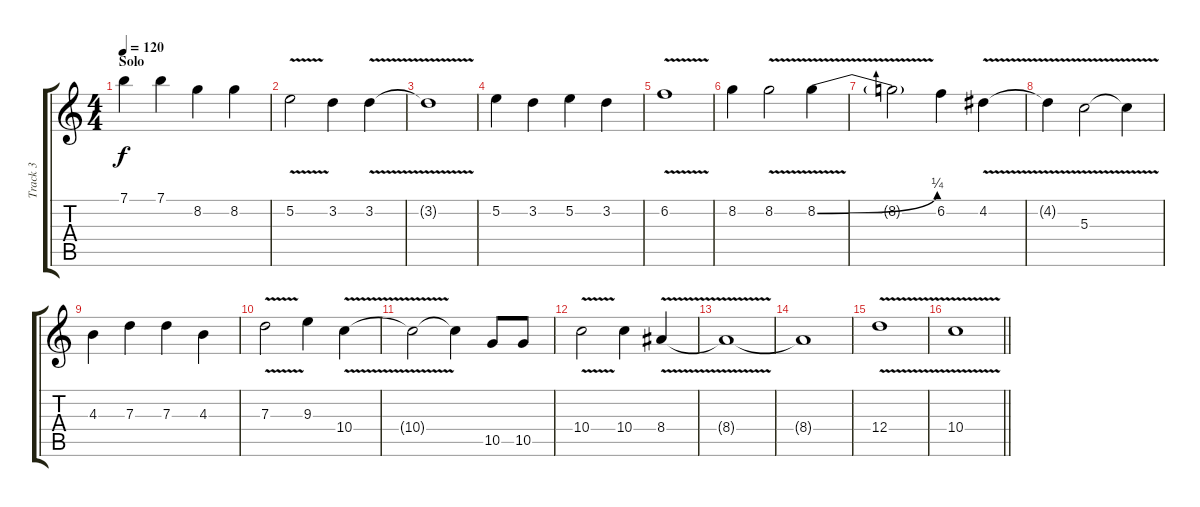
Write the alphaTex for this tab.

\track ("Track 3" "Track 3") {instrument overdrivenguitar}
\staff {score tabs}
\tuning (E4 B3 G3 D3 A2 E2) {hide}
\ts (4 4)
\section ("" "Solo")
\tempo 120
\clef g2
\ks c
7.1.4{dy f} 7.1.4 8.2.4 8.2.4 |
5.2{v}.2 3.2.4 3.2{v}.4 |
3.2{t}.1 |
5.2.4 3.2.4 5.2.4 3.2.4 |
6.2{v}.1 |
8.2.4 8.2{v}.2 8.2{be (bend 0 0 60 1) v}.4 |
8.2{t}.2 6.2.4 4.2{v}.4 |
4.2{t}.4 5.3{v}.2 5.3{t}.4 |
4.3.4 7.3.4 7.3.4 4.3.4 |
7.3{v}.2 9.3.4 10.4{v}.4 |
10.4{t}.2 10.4{t}.4 10.5.8 10.5.8 |
10.4{v}.2 10.4.4 8.4{v}.4 |
8.4{t}.1 |
8.4{t}.1 |
12.4{v}.1 |
\barLineRight lightlight
10.4{v}.1
